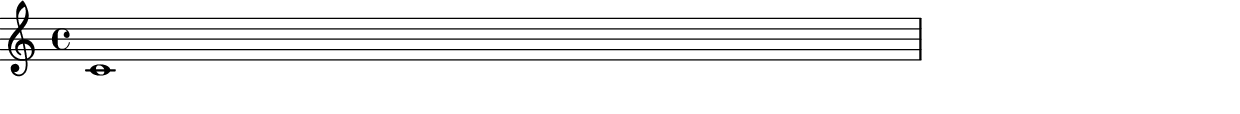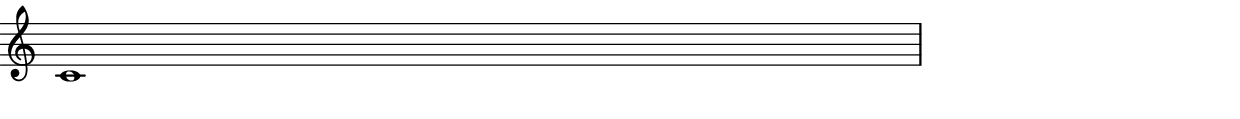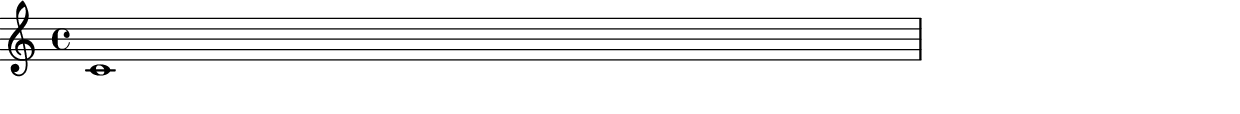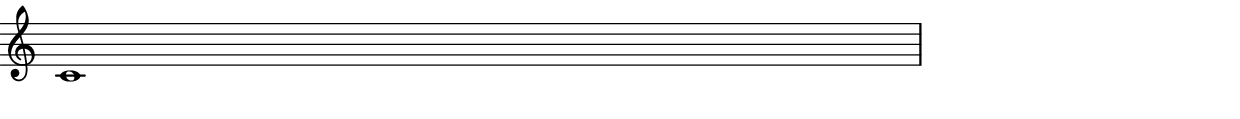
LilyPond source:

%% Generated by lilypond-book
%% Options: [exampleindent=10.16\mm,indent=0\mm,line-width=160\mm,paper-height=845.047\pt,paper-width=597.508\pt,papersize='(cons (* 597.508 pt) (* 845.047 pt))]
\include "lilypond-book-preamble.ly"


% ****************************************************************
% Start cut-&-pastable-section
% ****************************************************************

#(ly:set-option 'eps-box-padding 3.000000)



\paper {
  #(set-paper-size '(cons (* 597.508 pt) (* 845.047 pt)))
  indent = 0\mm
  line-width = 160\mm
  % offset the left padding, also add 1mm as lilypond creates cropped
  % images with a little space on the right
  line-width = #(- line-width (* mm  3.000000) (* mm 1))
}

\layout {
  
}




% ****************************************************************
% ly snippet:
% ****************************************************************
\sourcefilename "/lilypond-2.25.16/input/regression/label-straddling-page-break-bookparts.ly"
\sourcefileline 0
\version "2.23.11"

\header {
  texidoc = "When a label straddles at a page break, the chosen
page is the second one.  This also works when there are several
bookparts.

Note: you need to compile this regtest on its own to check it, as
the @command{lilypond-book} setup does not work for page references."
}

\markup \column {
  \line { Should be 3: \page-ref #'labI "  " "??" }
  \line { Should be 5: \page-ref #'labII "  " "??" }
}

\bookpart {
  {
    c'1
    \pageBreak
    \label labI
    c'1
  }
}

\bookpart {
  {
    c'1
    \pageBreak
    \label labII
    c'1
  }
}



% ****************************************************************
% end ly snippet
% ****************************************************************
